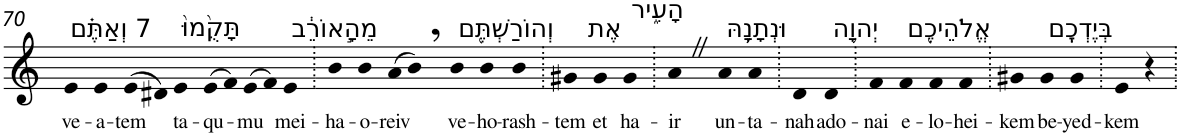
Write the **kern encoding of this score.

**kern	**text
*part1	*part1
*staff1	*staff1
*I"Piano	*
*I'Pno	*
!!LO:PB:g=z
*clefG2	*
*k[]	*
=70	=70
!LO:TX:a:t=7 וְאַתֶּ֗ם	!
!	!LO:LY:b
4e	ve-
!	!LO:LY:b
4e	-a-
!	!LO:LY:b
(>8e	-tem
8d#X)	.
!LO:TX:a:t=תָּקֻ֙מוּ֙	!
!	!LO:LY:b
4e	ta-
!	!LO:LY:b
(>8e	-qu-
8f)	.
!	!LO:LY:b
(>8e	-mu
8f)	.
!LO:TX:a:t=מֵהָ֣אוֹרֵ֔ב	!
!	!LO:LY:b
4e	mei-
=71.	=71.
!	!LO:LY:b
4b	-ha-
!	!LO:LY:b
4b	-o-
!	!LO:LY:b
(>8a	-reiv
8b,)	.
!LO:TX:a:t=וְהוֹרַשְׁתֶּ֖ם	!
!	!LO:LY:b
4b	ve-
!	!LO:LY:b
4b	-ho-
!	!LO:LY:b
4b	-rash-
=72.	=72.
!	!LO:LY:b
4g#X	-tem
!LO:TX:a:t=אֶת	!
!	!LO:LY:b
4g#	et
!LO:TX:a:t=הָעִ֑יר	!
!	!LO:LY:b
4g#	ha-
=73.	=73.
!	!LO:LY:b
4aZ	-ir
!LO:TX:a:t=וּנְתָנָ֛הּ	!
!	!LO:LY:b
4a	un-
!	!LO:LY:b
4a	-ta-
=74.	=74.
!	!LO:LY:b
4d	-nah
!LO:TX:a:t=יְהוָ֥ה	!
!	!LO:LY:b
4d	ado-
=75.	=75.
!	!LO:LY:b
4f	-nai
!LO:TX:a:t=אֱלֹהֵיכֶ֖ם	!
!	!LO:LY:b
4f	e-
!	!LO:LY:b
4f	-lo-
!	!LO:LY:b
4f	-hei-
=76.	=76.
!	!LO:LY:b
4g#X	-kem
!LO:TX:a:t=בְּיֶדְכֶֽם	!
!	!LO:LY:b
4g#	be-
!	!LO:LY:b
4g#	-yed-
=77.	=77.
!	!LO:LY:b
4e	-kem
4r	.
=.	=.
*-	*-
